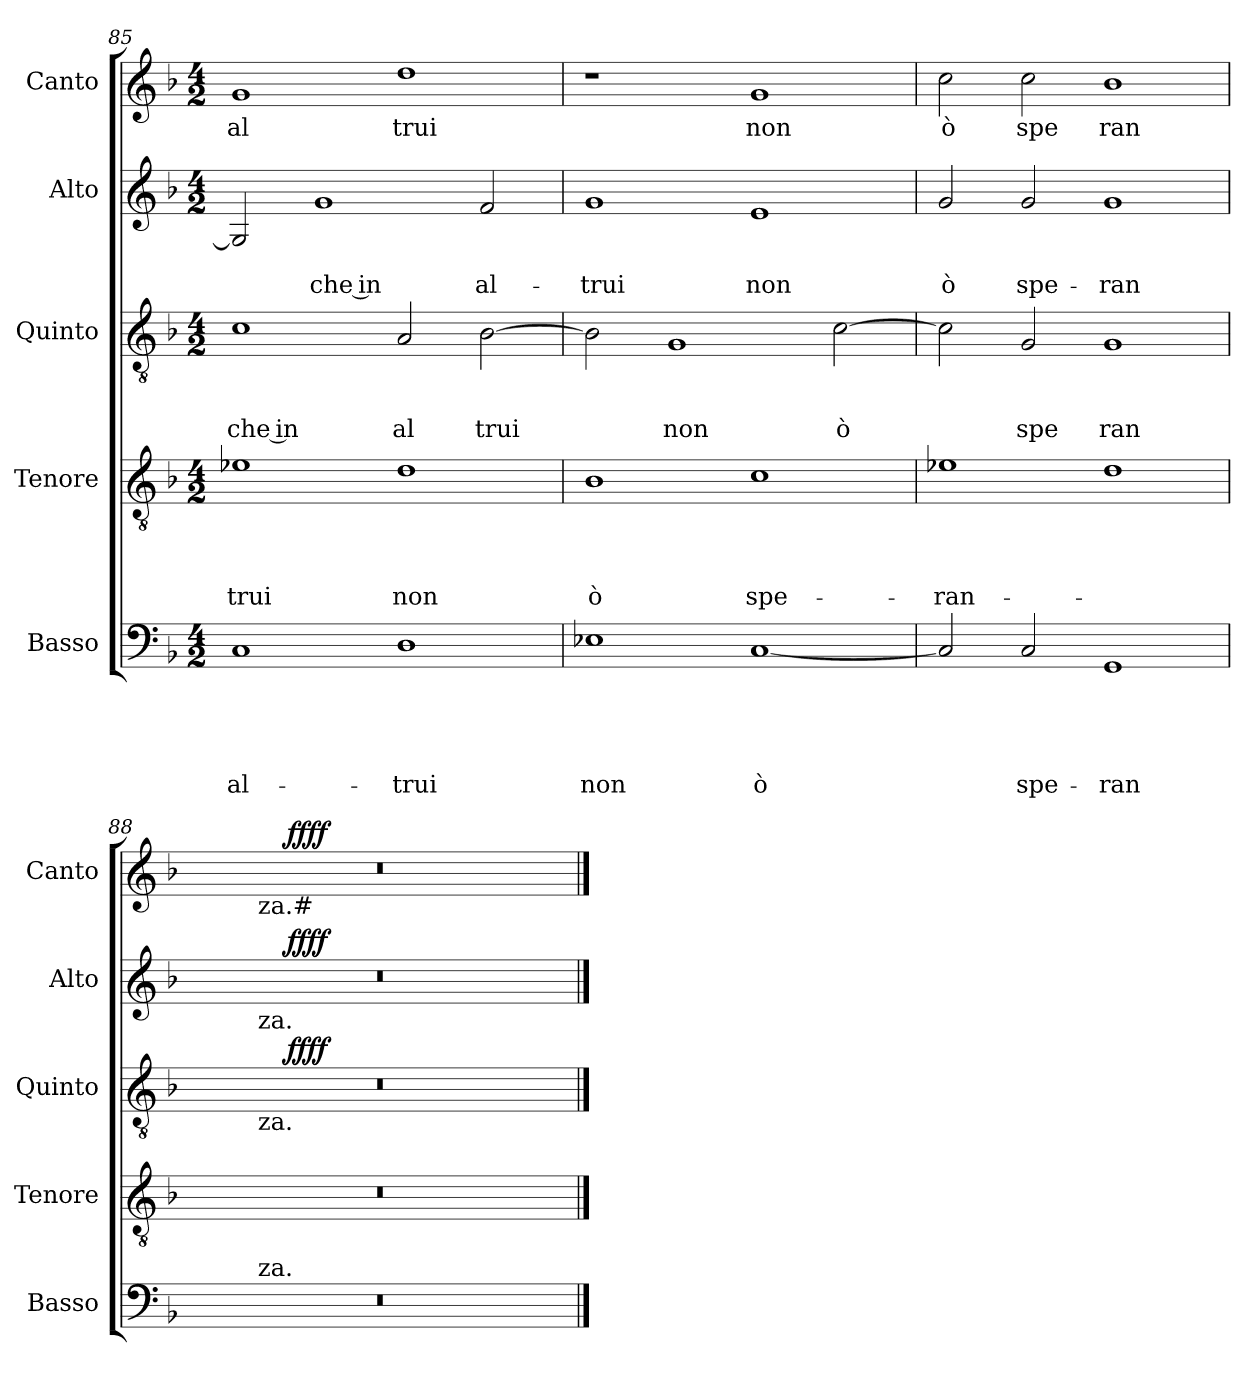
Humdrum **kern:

**kern	**text	**text	**text	**text	**text	**kern	**text	**text	**text	**text	**kern	**text	**text	**text	**dynam	**kern	**text	**text	**dynam	**kern	**text	**dynam
*part5	*part5	*part5	*part5	*part5	*part5	*part4	*part4	*part4	*part4	*part4	*part3	*part3	*part3	*part3	*part3	*part2	*part2	*part2	*part2	*part1	*part1	*part1
*staff5	*staff5	*staff5	*staff5	*staff5	*staff5	*staff4	*staff4	*staff4	*staff4	*staff4	*staff3	*staff3	*staff3	*staff3	*staff3	*staff2	*staff2	*staff2	*staff2	*staff1	*staff1	*staff1
*I"Basso	*	*	*	*	*	*I"Tenore	*	*	*	*	*I"Quinto	*	*	*	*	*I"Alto	*	*	*	*I"Canto	*	*
*I'Basso	*	*	*	*	*	*I'Tenore	*	*	*	*	*I'Quinto	*	*	*	*	*I'Alto	*	*	*	*I'Canto	*	*
*clefF4	*	*	*	*	*	*clefGv2	*	*	*	*	*clefGv2	*	*	*	*	*clefG2	*	*	*	*clefG2	*	*
*k[b-]	*	*	*	*	*	*k[b-]	*	*	*	*	*k[b-]	*	*	*	*	*k[b-]	*	*	*	*k[b-]	*	*
*F:	*	*	*	*	*	*F:	*	*	*	*	*F:	*	*	*	*	*F:	*	*	*	*F:	*	*
*M4/2	*	*	*	*	*	*M4/2	*	*	*	*	*M4/2	*	*	*	*	*M4/2	*	*	*	*M4/2	*	*
=85	=85	=85	=85	=85	=85	=85	=85	=85	=85	=85	=85	=85	=85	=85	=85	=85	=85	=85	=85	=85	=85	=85
!	!	!	!	!	!LO:LY:b	!	!	!	!	!LO:LY:b	!	!	!	!LO:LY:b:rj	!	!	!	!	!	!	!LO:LY:b	!
1C	.	.	.	.	al-	1e-X	.	.	.	-trui	1c	.	.	che in	.	2G/]	.	.	.	1g	al	.
!	!	!	!	!	!	!	!	!	!	!	!	!	!	!	!	!	!	!LO:LY:b:rj	!	!	!	!
.	.	.	.	.	.	.	.	.	.	.	.	.	.	.	.	1g	.	che in	.	.	.	.
!	!	!	!	!	!LO:LY:b	!	!	!	!	!LO:LY:b	!	!	!	!LO:LY:b	!	!	!	!	!	!	!LO:LY:b	!
1D	.	.	.	.	-trui	1d	.	.	.	non	2A/	.	.	al	.	.	.	.	.	1dd	trui	.
!	!	!	!	!	!	!	!	!	!	!	!	!	!	!LO:LY:b	!	!	!	!LO:LY:b	!	!	!	!
.	.	.	.	.	.	.	.	.	.	.	[>2B-\	.	.	trui	.	2f/	.	al-	.	.	.	.
=86	=86	=86	=86	=86	=86	=86	=86	=86	=86	=86	=86	=86	=86	=86	=86	=86	=86	=86	=86	=86	=86	=86
!	!	!	!	!	!LO:LY:b	!	!	!	!	!LO:LY:b	!	!	!	!	!	!	!	!LO:LY:b	!	!	!	!
1E-X	.	.	.	.	non	1B-	.	.	.	ò	2B-\]	.	.	.	.	1g	.	-trui	.	1r	.	.
!	!	!	!	!	!	!	!	!	!	!	!	!	!	!LO:LY:b	!	!	!	!	!	!	!	!
.	.	.	.	.	.	.	.	.	.	.	1G	.	.	non	.	.	.	.	.	.	.	.
!	!	!	!	!	!LO:LY:b:rj	!	!	!	!	!LO:LY:b	!	!	!	!	!	!	!	!LO:LY:b	!	!	!LO:LY:b	!
[<1C	.	.	.	.	ò	1c	.	.	.	spe-	.	.	.	.	.	1e	.	non	.	1g	non	.
!	!	!	!	!	!	!	!	!	!	!	!	!	!	!LO:LY:b	!	!	!	!	!	!	!	!
.	.	.	.	.	.	.	.	.	.	.	[>2c\	.	.	ò	.	.	.	.	.	.	.	.
=87	=87	=87	=87	=87	=87	=87	=87	=87	=87	=87	=87	=87	=87	=87	=87	=87	=87	=87	=87	=87	=87	=87
!	!	!	!	!	!	!	!	!	!	!LO:LY:b	!	!	!	!	!	!	!	!LO:LY:b	!	!	!LO:LY:b	!
2C/]	.	.	.	.	.	1e-	.	.	.	-ran-	2c\]	.	.	.	.	2g/	.	ò	.	2cc\	ò	.
!	!	!	!	!	!LO:LY:b	!	!	!	!	!	!	!	!	!LO:LY:b	!	!	!	!LO:LY:b	!	!	!LO:LY:b	!
2C/	.	.	.	.	spe-	.	.	.	.	.	2G/	.	.	spe	.	2g/	.	spe-	.	2cc\	spe	.
!	!	!	!	!	!LO:LY:b	!	!	!	!	!	!	!	!	!LO:LY:b	!	!	!	!LO:LY:b	!	!	!LO:LY:b	!
1GG	.	.	.	.	-ran-	1d	.	.	.	.	1G	.	.	ran	.	1g	.	-ran-	.	1b-	ran	.
=88	=88	=88	=88	=88	=88	=88	=88	=88	=88	=88	=88	=88	=88	=88	=88	=88	=88	=88	=88	=88	=88	=88
*^	*	*	*	*	*	*	*	*	*	*	*^	*	*	*	*	*^	*	*	*	*^	*	*
*	*	*	*	*	*	*	*	*	*	*	*	*	*^	*	*	*	*	*	*	*	*	*	*	*^	*	*
0r	4ryy	.	.	.	.	.	0r	.	.	.	.	0r	4.ryy	4ryy	.	.	.	.	0r	4.ryy	.	.	.	0r	4.ryy	4ryy	.	.
.	32ryy	.	.	.	.	.	.	.	.	.	.	.	.	32ryy	.	.	.	.	.	.	.	.	.	.	.	32ryy	.	.
!	!	!	!	!	!	!	!	!	!	!	!	!	!	!	!	!	!	!	!	!	!	!	!	!	!	!LO:TX:b:t=za.#	!	!
!	!	!	!	!	!	!	!	!	!	!	!	!	!	!LO:TX:b:t=za.	!	!	!	!	!	!	!	!	!	!	!	!	!	!
!	!	!	!	!	!	!	!	!	!	!	!	!	!	!LO:TX:a:t=za.	!	!	!	!	!	!	!	!	!	!	!	!	!	!
!	!LO:TX:a:t=za.	!	!	!	!	!	!	!	!	!	!	!	!	!	!	!	!	!	!	!	!	!	!	!	!	!	!	!
.	1ryy	.	.	.	.	.	.	.	.	.	.	.	.	1ryy	.	.	.	.	.	.	.	.	.	.	.	1ryy	.	.
!	!	!	!	!	!	!	!	!	!	!	!	!	!	!	!	!	!	!LO:DY:b	!	!	!	!	!LO:DY:b	!	!	!	!	!LO:DY:b
.	.	.	.	.	.	.	.	.	.	.	.	.	1ryy	.	.	.	.	ffff	.	1ryy	.	.	ffff	.	1ryy	.	.	ffff
.	2ryy	.	.	.	.	.	.	.	.	.	.	.	.	2ryy	.	.	.	.	.	.	.	.	.	.	.	2ryy	.	.
.	.	.	.	.	.	.	.	.	.	.	.	.	2ryy	.	.	.	.	.	.	2ryy	.	.	.	.	2ryy	.	.	.
.	8..ryy	.	.	.	.	.	.	.	.	.	.	.	.	8..ryy	.	.	.	.	.	.	.	.	.	.	.	8..ryy	.	.
.	.	.	.	.	.	.	.	.	.	.	.	.	8ryy	.	.	.	.	.	.	8ryy	.	.	.	.	8ryy	.	.	.
*	*	*	*	*	*	*	*	*	*	*	*	*v	*v	*v	*	*	*	*	*	*	*	*	*	*v	*v	*v	*	*
*v	*v	*	*	*	*	*	*	*	*	*	*	*	*	*	*	*	*v	*v	*	*	*	*	*	*
==	==	==	==	==	==	==	==	==	==	==	==	==	==	==	==	==	==	==	==	==	==	==
*-	*-	*-	*-	*-	*-	*-	*-	*-	*-	*-	*-	*-	*-	*-	*-	*-	*-	*-	*-	*-	*-	*-
